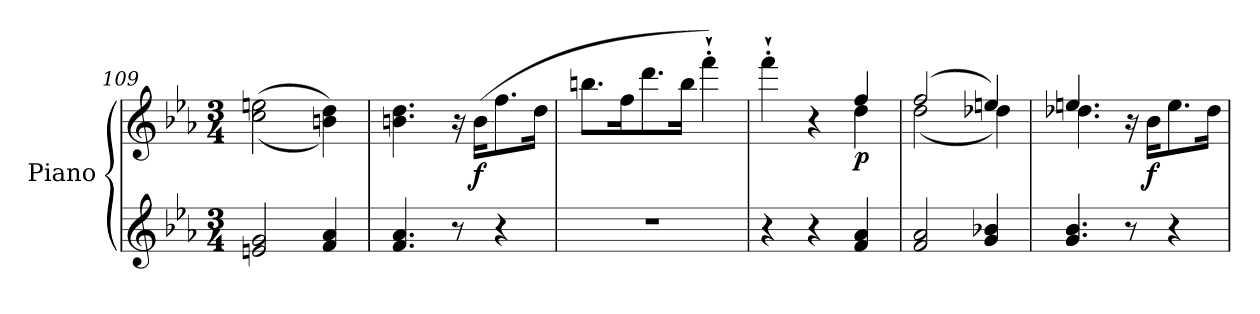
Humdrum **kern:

**kern	**kern	**dynam
*part1	*part1	*part1
*staff2	*staff1	*staff1/2
*I"Piano	*	*
*I'Pno	*	*
*clefG2	*clefG2	*
*k[b-e-a-]	*k[b-e-a-]	*
*E-:	*E-:	*
*M3/4	*M3/4	*
=109	=109	=109
2en/ 2g/	((2cc\ 2een\	.
4f/ 4a-/	4bn\ 4dd\))	.
=110	=110	=110
4.f/ 4.a-/	4.bn\ 4.dd\	.
8r	16r	.
!	!	!LO:DY:b
.	(16b\KL	f
4r	8.ff\	.
.	16dd\Jk	.
=111	=111	=111
2.r	8.bbn\L	.
.	16ff\K	.
.	8.ddd\	.
.	16bb\Jk	.
.	4fff`'\)	.
=112	=112	=112
*	*^	*
4r	4fff`'\	2ryy	.
4r	4r	.	.
!	!	!	!LO:DY:b
4f/ 4a-/	4ff/	4dd\	p
=113	=113	=113	=113
2f/ 2a-/	(2ff/	(2dd\	.
4g/ 4b-X/	4een/)	4dd-X\)	.
!!LO:LB:g=z	!!
=114	=114	=114	=114
4.g/ 4.b-/	4.een/	4.dd-X\	.
8r	16r	4.ryy	.
!	!	!	!LO:DY:b
.	16b-\KL	.	f
4r	8.ee\	.	.
.	16dd-\Jk	.	.
*	*v	*v	*
=	=	=
*-	*-	*-
